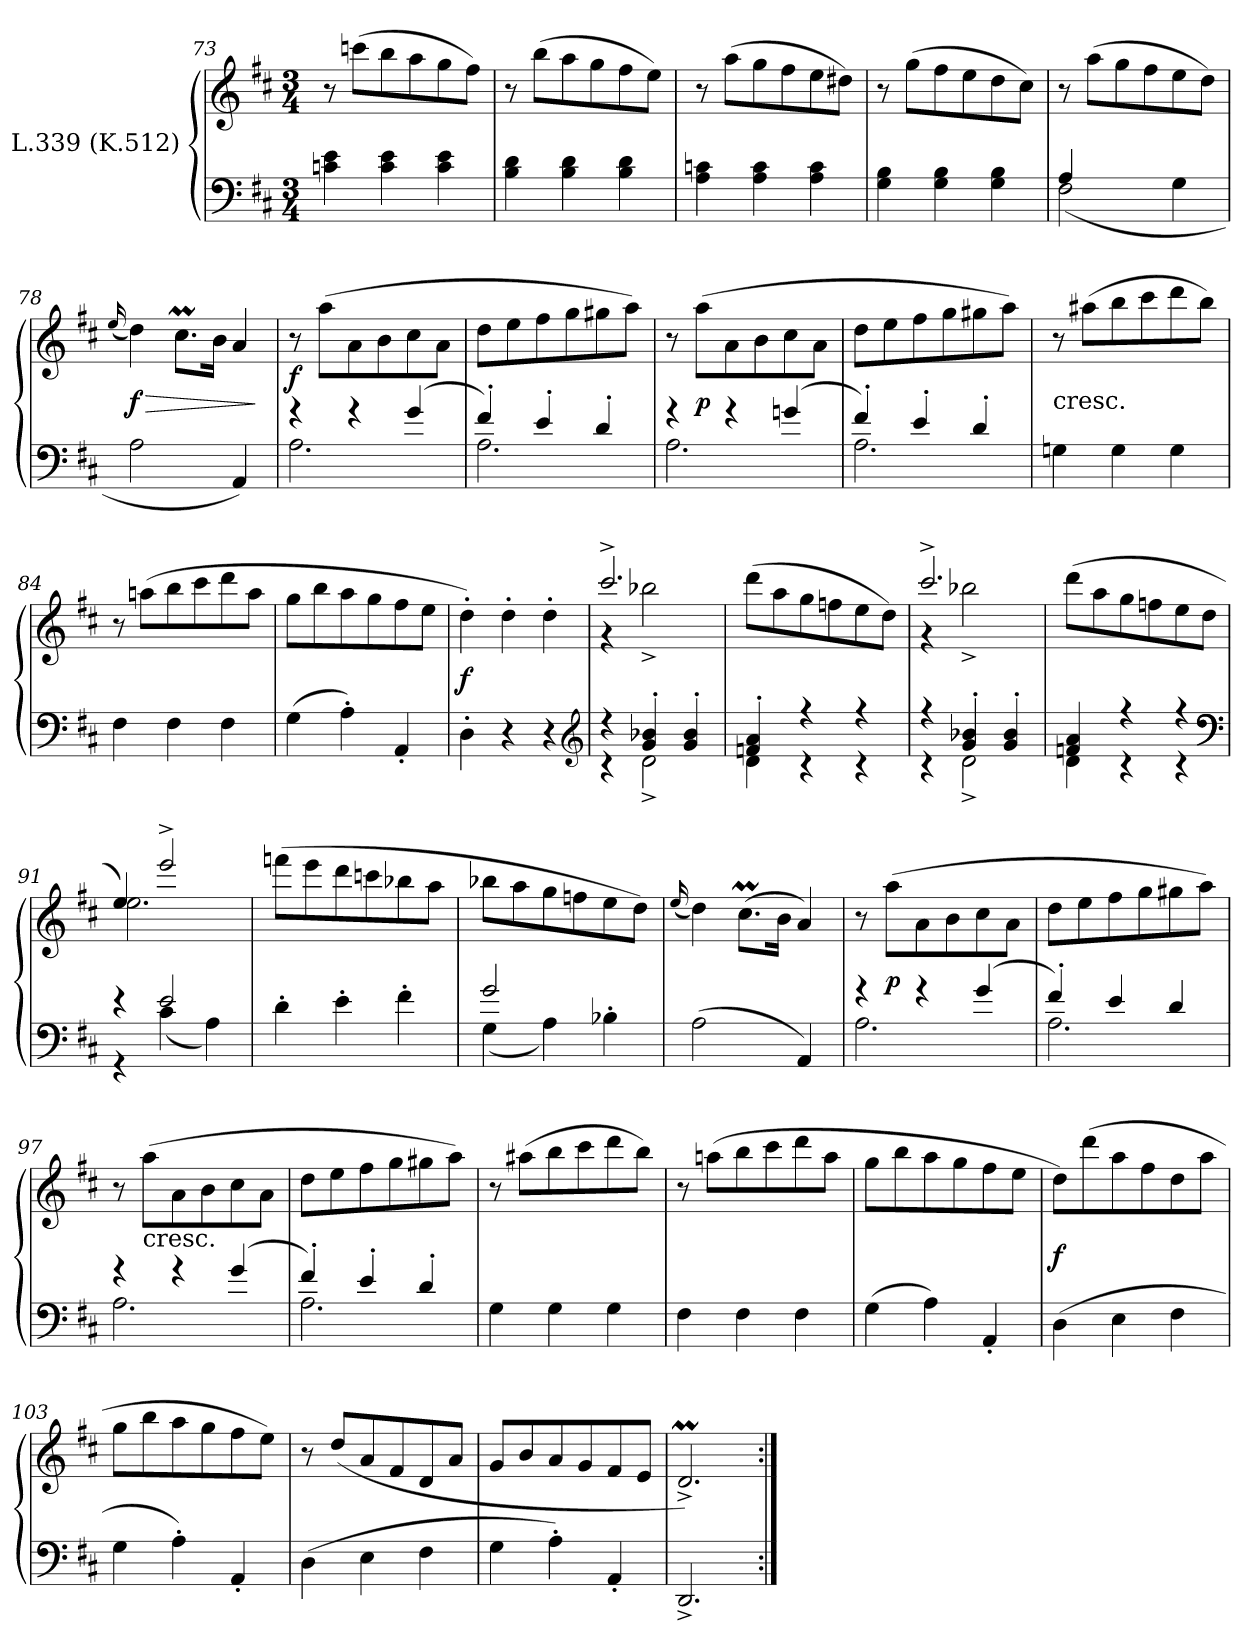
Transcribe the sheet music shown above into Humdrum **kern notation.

**kern	**kern	**dynam
*part1	*part1	*part1
*staff2	*staff1	*staff1/2
*I"L.339 (K.512)	*	*
!!LO:LB:g=z
*clefF4	*clefG2	*
*k[f#c#]	*k[f#c#]	*
*D:	*D:	*
*M3/4	*M3/4	*
=73	=73	=73
4cn 4e	8r	.
.	(8cccnL	.
4c 4e	8bb	.
.	8aa	.
4c 4e	8gg	.
.	8ff#J)	.
=74	=74	=74
4B 4d	8r	.
.	(8bbL	.
4B 4d	8aa	.
.	8gg	.
4B 4d	8ff#	.
.	8eeJ)	.
=75	=75	=75
4A 4cn	8r	.
.	(8aaL	.
4A 4c	8gg	.
.	8ff#	.
4A 4c	8ee	.
.	8dd#XJ)	.
=76	=76	=76
4G 4B	8r	.
.	(8ggL	.
4G 4B	8ff#	.
.	8ee	.
4G 4B	8dd	.
.	8cc#J)	.
!!LO:LB:g=z
=77	=77	=77
*^	*	*
4A	(2F#	8r	.
.	.	(8aaL	.
4ryy	.	8gg	.
.	.	8ff#	.
4ryy	4G	8ee	.
.	.	8ddJ)	.
*v	*v	*	*
=78	=78	=78
.	(16qqee	.
2A	4dd)	> f
.	8.cc#mL	.
.	16bJk	.
4AA)	4a	.
.	.	]
=79	=79	=79
*^	*	*
4rg	2.A	8r	f
.	.	(8aaL	.
4rg	.	8a	.
.	.	8b	.
(4g	.	8cc#	.
.	.	8aJ	.
=80	=80	=80	=80
4f#')	2.A	8ddL	.
.	.	8ee	.
4e'	.	8ff#	.
.	.	8gg	.
4d'	.	8gg#X	.
.	.	8aaJ)	.
=81	=81	=81	=81
4rg	2.A	8r	.
.	.	(8aaL	p
4rg	.	8a	.
.	.	8b	.
(4gn	.	8cc#	.
.	.	8aJ	.
!!LO:LB:g=z
=82	=82	=82	=82
4f#')	2.A	8ddL	.
.	.	8ee	.
4e'	.	8ff#	.
.	.	8gg	.
4d'	.	8gg#X	.
.	.	8aaJ)	.
*v	*v	*	*
=83	=83	=83
!	!LO:TX:c:t=cresc.	!
4Gn	8r	.
.	(8aa#XL	.
4G	8bb	.
.	8ccc#	.
4G	8ddd	.
.	8bbJ)	.
=84	=84	=84
4F#	8r	.
.	(8aanL	.
4F#	8bb	.
.	8ccc#	.
4F#	8ddd	.
.	8aaJ	.
=85	=85	=85
(4G	8ggL	.
.	8bb	.
4A')	8aa	.
.	8gg	.
4AA'	8ff#	.
.	8eeJ	.
=86	=86	=86
4D'	4dd')	f
4r	4dd'	.
4r	4dd'	.
*clefG2	*	*
!!LO:LB:g=z
=87	=87	=87
*^	*^	*
4rdd	4rc	2.ccc#^	4r	.
4g' 4b-X'	2d^	.	2bb-X^	.
4g' 4b-'	.	.	.	.
*	*	*v	*v	*
=88	=88	=88	=88
4fn' 4a'	4d	(8dddL	.
.	.	8aa	.
4r	4r	8gg	.
.	.	8ffn	.
4r	4r	8ee	.
.	.	8ddJ)	.
=89	=89	=89	=89
*	*	*^	*
4r	4rc	2.ccc#^	4r	.
4g' 4b-X'	2d^	.	2bb-X^	.
4g' 4b-'	.	.	.	.
*	*	*v	*v	*
=90	=90	=90	=90
4fn 4a	4d	(8dddL	.
.	.	8aa	.
4r	4r	8gg	.
.	.	8ffn	.
4r	4r	8ee	.
.	.	8ddJ	.
*clefF4	*	*	*
=91	=91	=91	=91
*	*	*^	*
4r	4r	4ee)	2.ee	.
2e	(4c#	2eee^	.	.
.	4A)	.	.	.
*v	*v	*	*	*
*	*v	*v	*
!!LO:LB:g=z
=92	=92	=92
4d'	(8fffnL	.
.	8eee	.
4e'	8ddd	.
.	8cccn	.
4f#'	8bb-X	.
.	8aaJ	.
=93	=93	=93
*^	*	*
2g	(4G	8bb-XL	.
.	.	8aa	.
.	4A)	8gg	.
.	.	8ffn	.
4ryy	4B-X'	8ee	.
.	.	8ddJ)	.
*v	*v	*	*
=94	=94	=94
.	(16qqee	.
(<2A	4dd)	.
.	(8.cc#mL	.
.	16bJk	.
4AA)	4a)	.
=95	=95	=95
*^	*	*
4rg	2.A	8r	.
.	.	(8aaL	p
4rg	.	8a	.
.	.	8b	.
(4g	.	8cc#	.
.	.	8aJ	.
=96	=96	=96	=96
4f#')	2.A	8ddL	.
.	.	8ee	.
4e	.	8ff#	.
.	.	8gg	.
4d	.	8gg#X	.
.	.	8aaJ)	.
!!LO:LB:g=z
=97	=97	=97	=97
4rg	2.A	8r	.
!	!	!LO:TX:c:t=cresc.	!
.	.	(8aaL	.
4rg	.	8a	.
.	.	8b	.
(4g	.	8cc#	.
.	.	8aJ	.
=98	=98	=98	=98
4f#')	2.A	8ddL	.
.	.	8ee	.
4e'	.	8ff#	.
.	.	8gg	.
4d'	.	8gg#X	.
.	.	8aaJ)	.
*v	*v	*	*
=99	=99	=99
4G	8r	.
.	(8aa#XL	.
4G	8bb	.
.	8ccc#	.
4G	8ddd	.
.	8bbJ)	.
=100	=100	=100
4F#	8r	.
.	(8aanL	.
4F#	8bb	.
.	8ccc#	.
4F#	8ddd	.
.	8aaJ	.
=101	=101	=101
(4G	8ggL	.
.	8bb	.
4A)	8aa	.
.	8gg	.
4AA'	8ff#	.
.	8eeJ	.
!!LO:LB:g=z
=102	=102	=102
(4D	8ddL)	f
.	(8ddd	.
4E	8aa	.
.	8ff#	.
4F#	8dd	.
.	8aaJ	.
=103	=103	=103
4G	8ggL	.
.	8bb	.
4A')	8aa	.
.	8gg	.
4AA'	8ff#	.
.	8eeJ)	.
=104	=104	=104
(4D	8r	.
.	(8ddL	.
4E	8a	.
.	8f#	.
4F#	8d	.
.	8aJ	.
=105	=105	=105
4G	8gL	.
.	8b	.
4A')	8a	.
.	8g	.
4AA'	8f#	.
.	8eJ	.
=106	=106	=106
2.DD^	2.dM^)	.
=:|!	=:|!	=:|!
*-	*-	*-
